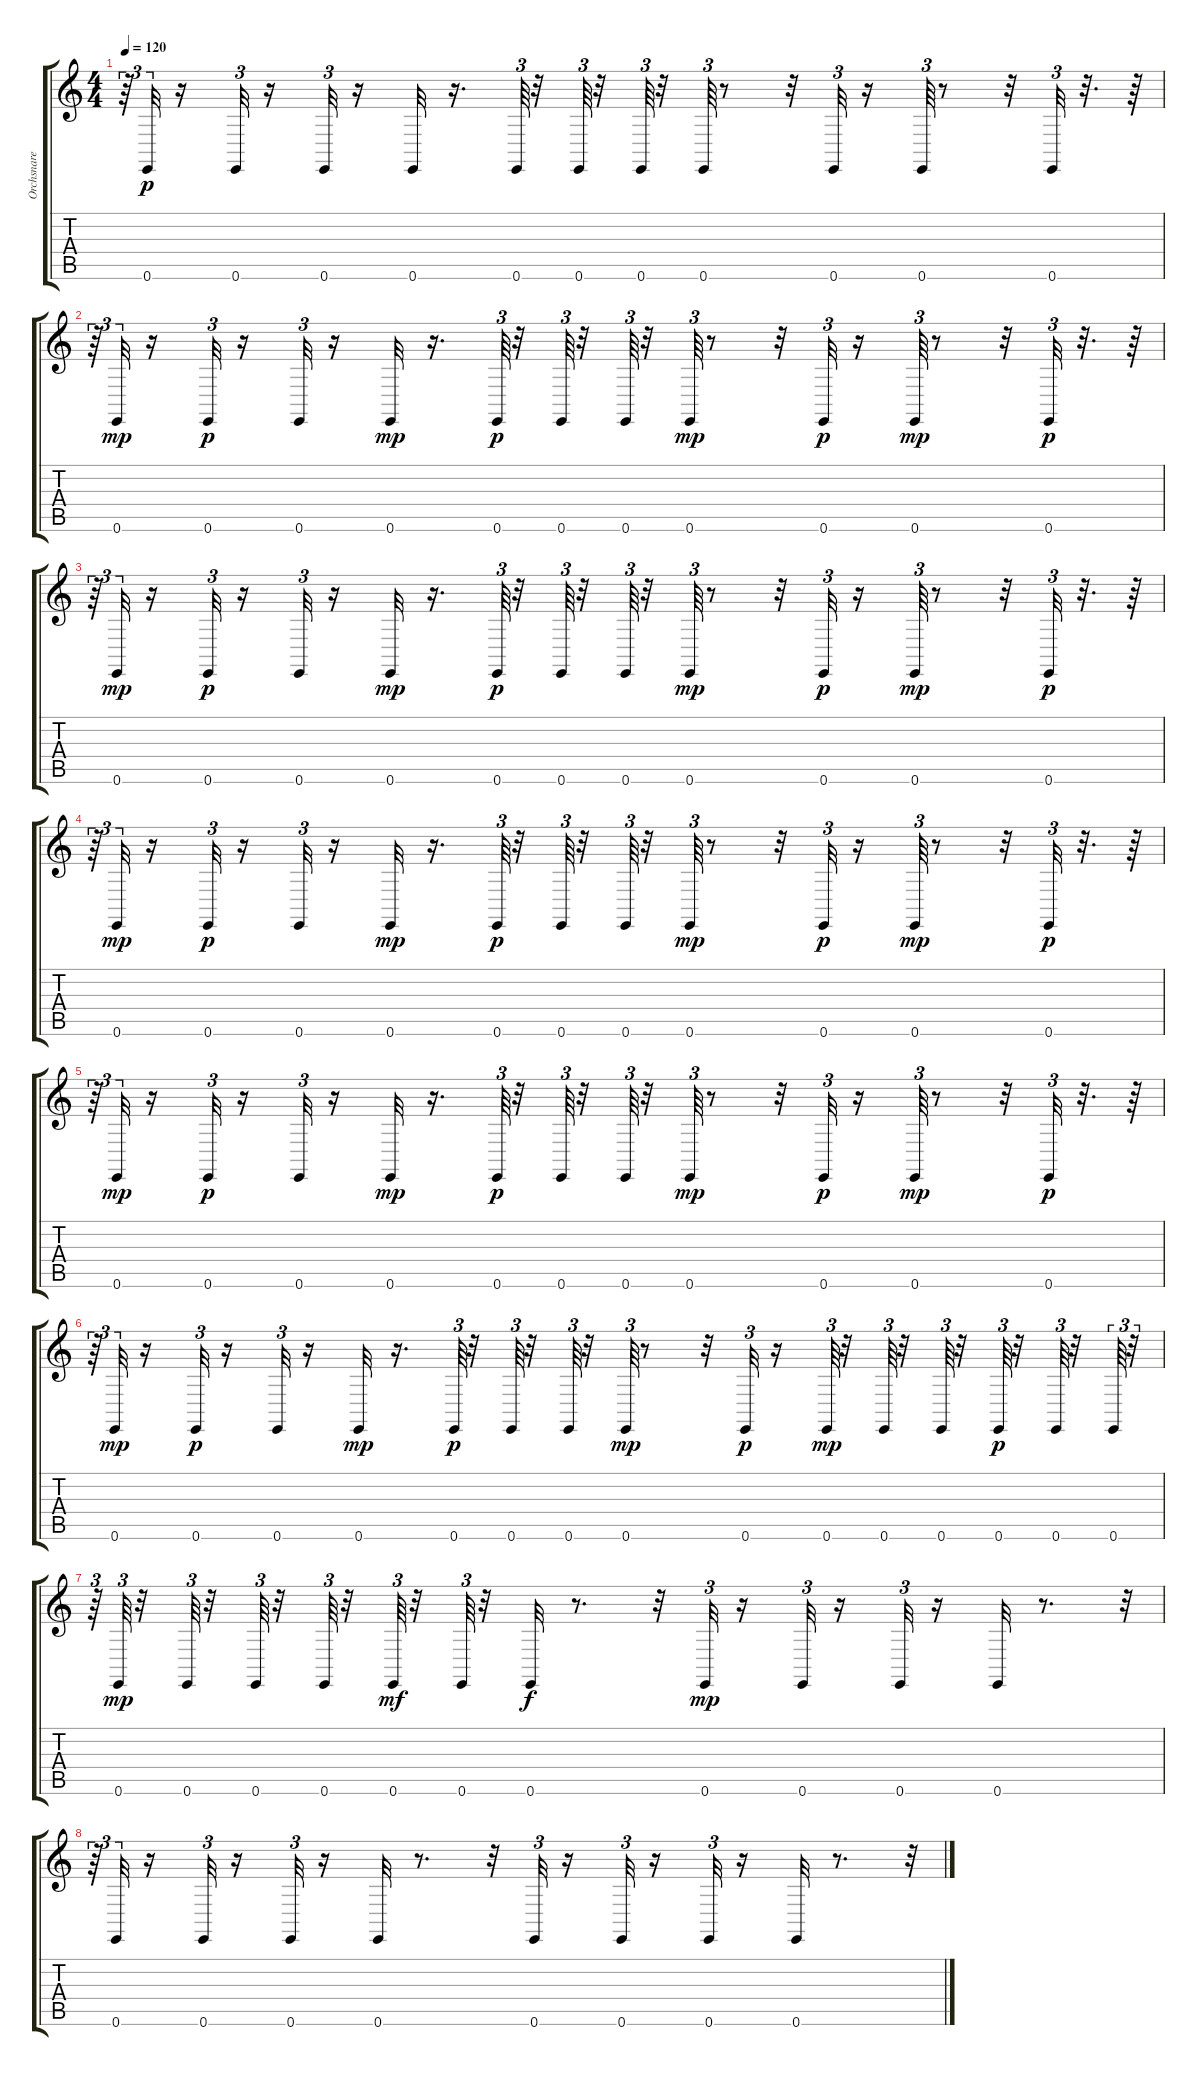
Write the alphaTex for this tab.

\track ("Orchsnare" "Orchsnare") {instrument stringensemble1}
\staff {score tabs}
\tuning (E4 B3 G3 D3 A2 E2) {hide}
\ts (4 4)
\tempo 120
\clef g2
\ks c
r.64{tu (3 2) dy p} 0.6.32{tu (3 2)} r.16 0.6.32{tu (3 2)} r.16 0.6.32{tu (3 2)} r.16 0.6.32 r.16{d} 0.6.64{tu (3 2)} r.32 0.6.64{tu (3 2)} r.32 0.6.64{tu (3 2)} r.32 0.6.64{tu (3 2)} r.8 r.32 0.6.32{tu (3 2)} r.16 0.6.64{tu (3 2)} r.8 r.32 0.6.32{tu (3 2)} r.32{d} r.64 |
r.64{tu (3 2)} 0.6.32{tu (3 2) dy mp} r.16 0.6.32{tu (3 2) dy p} r.16 0.6.32{tu (3 2)} r.16 0.6.32{dy mp} r.16{d} 0.6.64{tu (3 2) dy p} r.32 0.6.64{tu (3 2)} r.32 0.6.64{tu (3 2)} r.32 0.6.64{tu (3 2) dy mp} r.8 r.32 0.6.32{tu (3 2) dy p} r.16 0.6.64{tu (3 2) dy mp} r.8 r.32 0.6.32{tu (3 2) dy p} r.32{d} r.64 |
r.64{tu (3 2)} 0.6.32{tu (3 2) dy mp} r.16 0.6.32{tu (3 2) dy p} r.16 0.6.32{tu (3 2)} r.16 0.6.32{dy mp} r.16{d} 0.6.64{tu (3 2) dy p} r.32 0.6.64{tu (3 2)} r.32 0.6.64{tu (3 2)} r.32 0.6.64{tu (3 2) dy mp} r.8 r.32 0.6.32{tu (3 2) dy p} r.16 0.6.64{tu (3 2) dy mp} r.8 r.32 0.6.32{tu (3 2) dy p} r.32{d} r.64 |
r.64{tu (3 2)} 0.6.32{tu (3 2) dy mp} r.16 0.6.32{tu (3 2) dy p} r.16 0.6.32{tu (3 2)} r.16 0.6.32{dy mp} r.16{d} 0.6.64{tu (3 2) dy p} r.32 0.6.64{tu (3 2)} r.32 0.6.64{tu (3 2)} r.32 0.6.64{tu (3 2) dy mp} r.8 r.32 0.6.32{tu (3 2) dy p} r.16 0.6.64{tu (3 2) dy mp} r.8 r.32 0.6.32{tu (3 2) dy p} r.32{d} r.64 |
r.64{tu (3 2)} 0.6.32{tu (3 2) dy mp} r.16 0.6.32{tu (3 2) dy p} r.16 0.6.32{tu (3 2)} r.16 0.6.32{dy mp} r.16{d} 0.6.64{tu (3 2) dy p} r.32 0.6.64{tu (3 2)} r.32 0.6.64{tu (3 2)} r.32 0.6.64{tu (3 2) dy mp} r.8 r.32 0.6.32{tu (3 2) dy p} r.16 0.6.64{tu (3 2) dy mp} r.8 r.32 0.6.32{tu (3 2) dy p} r.32{d} r.64 |
r.64{tu (3 2)} 0.6.32{tu (3 2) dy mp} r.16 0.6.32{tu (3 2) dy p} r.16 0.6.32{tu (3 2)} r.16 0.6.32{dy mp} r.16{d} 0.6.64{tu (3 2) dy p} r.32 0.6.64{tu (3 2)} r.32 0.6.64{tu (3 2)} r.32 0.6.64{tu (3 2) dy mp} r.8 r.32 0.6.32{tu (3 2) dy p} r.16 0.6.64{tu (3 2) dy mp} r.32 0.6.64{tu (3 2)} r.32 0.6.64{tu (3 2)} r.32 0.6.64{tu (3 2) dy p} r.32 0.6.64{tu (3 2)} r.32 0.6.64{tu (3 2)} r.32{tu (3 2)} |
r.64{tu (3 2)} 0.6.64{tu (3 2) dy mp} r.32 0.6.64{tu (3 2)} r.32 0.6.64{tu (3 2)} r.32 0.6.64{tu (3 2)} r.32 0.6.64{tu (3 2) dy mf} r.32 0.6.64{tu (3 2)} r.32 0.6.32{dy f} r.8{d} r.32 0.6.32{tu (3 2) dy mp} r.16 0.6.32{tu (3 2)} r.16 0.6.32{tu (3 2)} r.16 0.6.32 r.8{d} r.32{tu (3 2)} |
r.64{tu (3 2)} 0.6.32{tu (3 2)} r.16 0.6.32{tu (3 2)} r.16 0.6.32{tu (3 2)} r.16 0.6.32 r.8{d} r.32 0.6.32{tu (3 2)} r.16 0.6.32{tu (3 2)} r.16 0.6.32{tu (3 2)} r.16 0.6.32 r.8{d} r.32{tu (3 2)}
